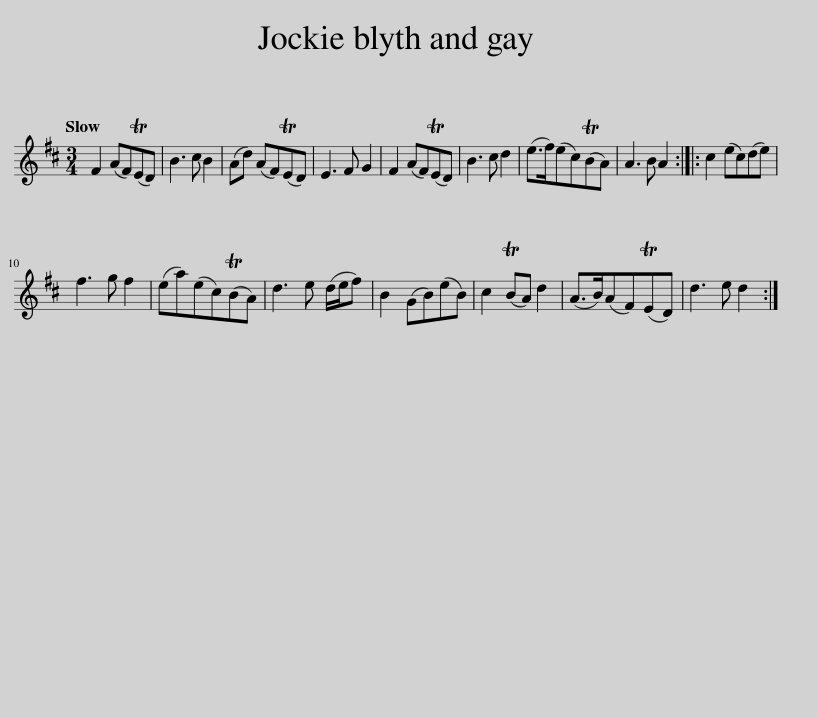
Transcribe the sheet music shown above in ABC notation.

X:1
L:1/8
Q:1/4=120
M:3/4
I:linebreak $
K:D
V:1 treble
V:1
 F2 (AF)(TED) | B3 c B2 | (Ad) (AF)(TED) | E3 F G2 | F2 (AF)(TED) | %5
 B3 c d2 | (e>f)(ec)(TBA) | A3 B A2 :: c2 (ec)(de) |$ f3 g f2 | %10
 (ea)(ec)(TBA) | d3 e (d/e/f) | B2 (GB)(eB) | c2 (TBA) d2 | (A>B)(AF)(TED) | %15
 d3 e d2 :| %16
